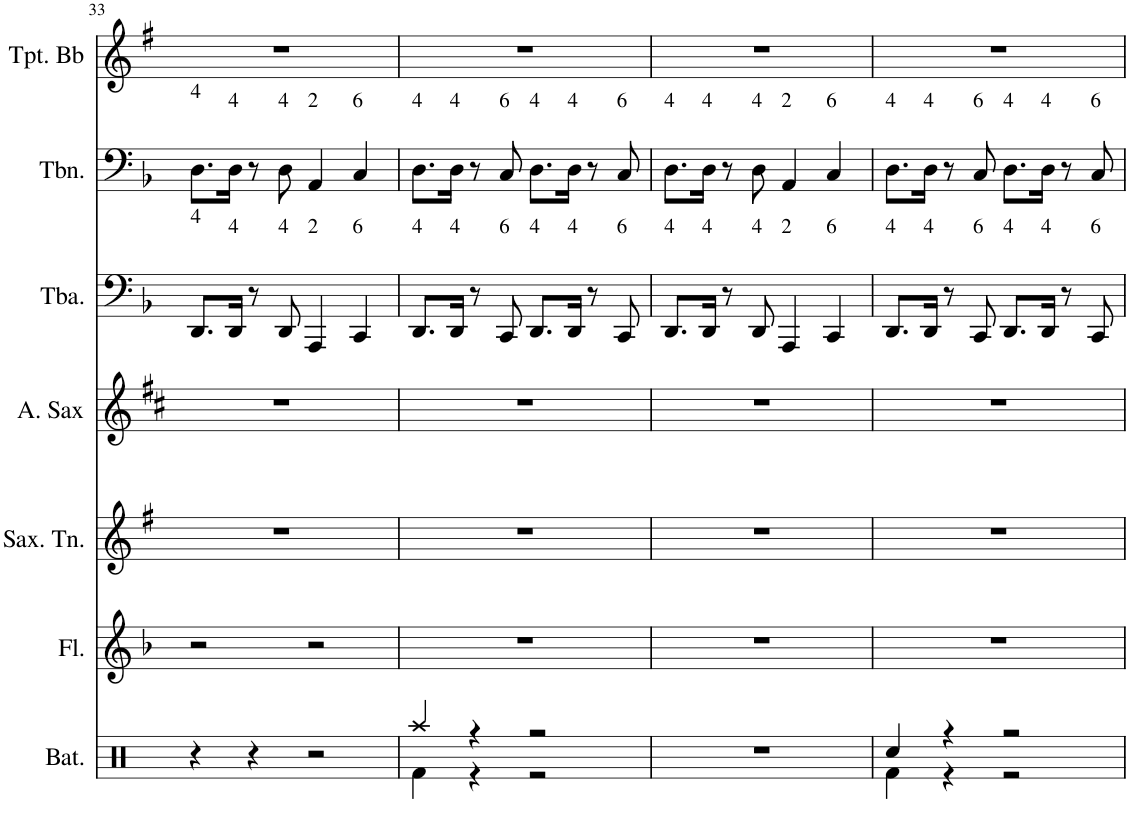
**kern	**kern	**harte	**kern	**harte	**kern	**harte	**kern	**harte	**kern	**harte	**kern
*part7	*part6	*part6	*part5	*part5	*part4	*part4	*part3	*part3	*part2	*part2	*part1
*staff7	*staff6	*	*staff5	*	*staff4	*	*staff3	*	*staff2	*	*staff1
*I"Bateria	*I"Flauta Transversal	*	*I"Saxofone Tenor	*	*I"Saxofone Alto	*	*I"Tuba	*	*I"Trombone	*	*I"Trompete Bb
*I'Bat.	*I'Fl.	*	*I'Sax. Tn.	*	*	*	*I'Tba.	*	*I'Tbn.	*	*I'Tpt. Bb
!!LO:PB:g=z
*clefX	*clefG2	*	*clefG2	*	*clefG2	*	*clefF4	*	*clefF4	*	*clefG2
*	*	*	*Trd8c14	*	*Trd5c9	*	*	*	*	*	*Trd1c2
*k[]	*k[b-]	*	*k[f#]	*	*k[f#c#]	*	*k[b-]	*	*k[b-]	*	*k[f#]
*M4/4	*M4/4	*	*M4/4	*	*M4/4	*	*M4/4	*	*M4/4	*	*M4/4
=33	=33	=33	=33	=33	=33	=33	=33	=33	=33	=33	=33
!	!	!	!	!	!	!	!	!	!LO:TX:a:t=4	!	!
!	!	!LO:H:kt=N.C.	!	!LO:H:kt=N.C.	!	!LO:H:kt=N.C.	!LO:TX:a:t=4	!LO:H:kt=N.C.	!	!LO:H:kt=N.C.	!
4r	2r	N	1r	N	1r	N	8.DD/L	N	8.D\L	N	1r
!	!	!	!	!	!	!	!	!	!LO:TX:a:t=4	!	!
!	!	!	!	!	!	!	!LO:TX:a:t=4	!	!	!	!
.	.	.	.	.	.	.	16DD/Jk	.	16D\Jk	.	.
4r	.	.	.	.	.	.	8r	.	8r	.	.
!	!	!	!	!	!	!	!	!	!LO:TX:a:t=4	!	!
!	!	!	!	!	!	!	!LO:TX:a:t=4	!	!	!	!
.	.	.	.	.	.	.	8DD/	.	8D\	.	.
!	!	!	!	!	!	!	!	!	!LO:TX:a:t=2	!	!
!	!	!	!	!	!	!	!LO:TX:a:t=2	!	!	!	!
2r	2r	.	.	.	.	.	4AAA/	.	4AA/	.	.
!	!	!	!	!	!	!	!	!	!LO:TX:a:t=6	!	!
!	!	!	!	!	!	!	!LO:TX:a:t=6	!	!	!	!
.	.	.	.	.	.	.	4CC/	.	4C/	.	.
=34	=34	=34	=34	=34	=34	=34	=34	=34	=34	=34	=34
*^	*	*	*	*	*	*	*	*	*	*	*
!	!	!	!	!	!	!	!	!	!	!LO:TX:a:t=4	!	!
!	!	!	!	!	!	!	!	!LO:TX:a:t=4	!	!	!	!
4Raa/	4Rf\	1r	.	1r	.	1r	.	8.DD/L	.	8.D\L	.	1r
!	!	!	!	!	!	!	!	!	!	!LO:TX:a:t=4	!	!
!	!	!	!	!	!	!	!	!LO:TX:a:t=4	!	!	!	!
.	.	.	.	.	.	.	.	16DD/Jk	.	16D\Jk	.	.
4r	4r	.	.	.	.	.	.	8r	.	8r	.	.
!	!	!	!	!	!	!	!	!	!	!LO:TX:a:t=6	!	!
!	!	!	!	!	!	!	!	!LO:TX:a:t=6	!	!	!	!
.	.	.	.	.	.	.	.	8CC/	.	8C/	.	.
!	!	!	!	!	!	!	!	!	!	!LO:TX:a:t=4	!	!
!	!	!	!	!	!	!	!	!LO:TX:a:t=4	!	!	!	!
2r	2r	.	.	.	.	.	.	8.DD/L	.	8.D\L	.	.
!	!	!	!	!	!	!	!	!	!	!LO:TX:a:t=4	!	!
!	!	!	!	!	!	!	!	!LO:TX:a:t=4	!	!	!	!
.	.	.	.	.	.	.	.	16DD/Jk	.	16D\Jk	.	.
.	.	.	.	.	.	.	.	8r	.	8r	.	.
!	!	!	!	!	!	!	!	!	!	!LO:TX:a:t=6	!	!
!	!	!	!	!	!	!	!	!LO:TX:a:t=6	!	!	!	!
.	.	.	.	.	.	.	.	8CC/	.	8C/	.	.
*v	*v	*	*	*	*	*	*	*	*	*	*	*
=35	=35	=35	=35	=35	=35	=35	=35	=35	=35	=35	=35
!	!	!	!	!	!	!	!	!	!LO:TX:a:t=4	!	!
!	!	!	!	!	!	!	!LO:TX:a:t=4	!	!	!	!
1r	1r	.	1r	.	1r	.	8.DD/L	.	8.D\L	.	1r
!	!	!	!	!	!	!	!	!	!LO:TX:a:t=4	!	!
!	!	!	!	!	!	!	!LO:TX:a:t=4	!	!	!	!
.	.	.	.	.	.	.	16DD/Jk	.	16D\Jk	.	.
.	.	.	.	.	.	.	8r	.	8r	.	.
!	!	!	!	!	!	!	!	!	!LO:TX:a:t=4	!	!
!	!	!	!	!	!	!	!LO:TX:a:t=4	!	!	!	!
.	.	.	.	.	.	.	8DD/	.	8D\	.	.
!	!	!	!	!	!	!	!	!	!LO:TX:a:t=2	!	!
!	!	!	!	!	!	!	!LO:TX:a:t=2	!	!	!	!
.	.	.	.	.	.	.	4AAA/	.	4AA/	.	.
!	!	!	!	!	!	!	!	!	!LO:TX:a:t=6	!	!
!	!	!	!	!	!	!	!LO:TX:a:t=6	!	!	!	!
.	.	.	.	.	.	.	4CC/	.	4C/	.	.
=36	=36	=36	=36	=36	=36	=36	=36	=36	=36	=36	=36
*^	*	*	*	*	*	*	*	*	*	*	*
!	!	!	!	!	!	!	!	!	!	!LO:TX:a:t=4	!	!
!	!	!	!	!	!	!	!	!LO:TX:a:t=4	!	!	!	!
4Rcc/	4Rf\	1r	.	1r	.	1r	.	8.DD/L	.	8.D\L	.	1r
!	!	!	!	!	!	!	!	!	!	!LO:TX:a:t=4	!	!
!	!	!	!	!	!	!	!	!LO:TX:a:t=4	!	!	!	!
.	.	.	.	.	.	.	.	16DD/Jk	.	16D\Jk	.	.
4r	4r	.	.	.	.	.	.	8r	.	8r	.	.
!	!	!	!	!	!	!	!	!	!	!LO:TX:a:t=6	!	!
!	!	!	!	!	!	!	!	!LO:TX:a:t=6	!	!	!	!
.	.	.	.	.	.	.	.	8CC/	.	8C/	.	.
!	!	!	!	!	!	!	!	!	!	!LO:TX:a:t=4	!	!
!	!	!	!	!	!	!	!	!LO:TX:a:t=4	!	!	!	!
2r	2r	.	.	.	.	.	.	8.DD/L	.	8.D\L	.	.
!	!	!	!	!	!	!	!	!	!	!LO:TX:a:t=4	!	!
!	!	!	!	!	!	!	!	!LO:TX:a:t=4	!	!	!	!
.	.	.	.	.	.	.	.	16DD/Jk	.	16D\Jk	.	.
.	.	.	.	.	.	.	.	8r	.	8r	.	.
!	!	!	!	!	!	!	!	!	!	!LO:TX:a:t=6	!	!
!	!	!	!	!	!	!	!	!LO:TX:a:t=6	!	!	!	!
.	.	.	.	.	.	.	.	8CC/	.	8C/	.	.
*v	*v	*	*	*	*	*	*	*	*	*	*	*
=	=	=	=	=	=	=	=	=	=	=	=
*-	*-	*-	*-	*-	*-	*-	*-	*-	*-	*-	*-
